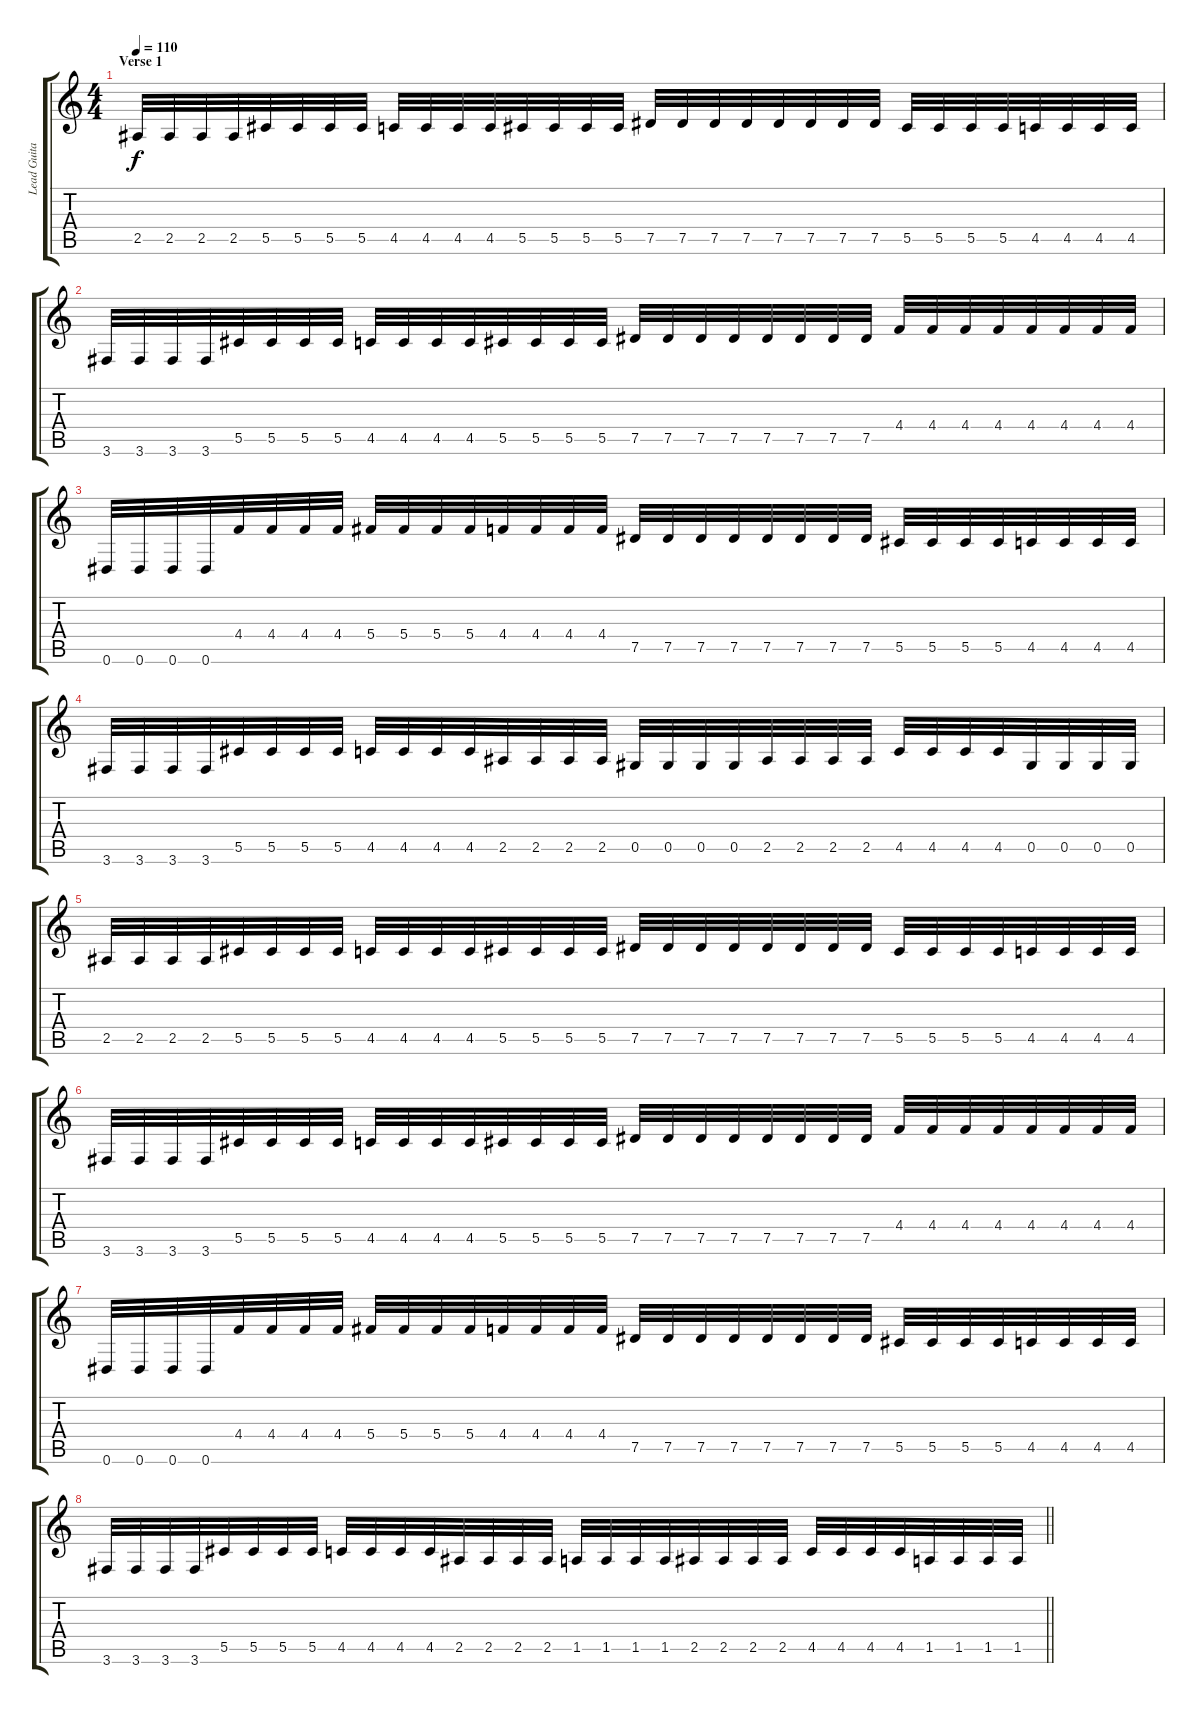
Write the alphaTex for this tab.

\track ("Lead Guitar - Riku" "Lead Guita") {instrument distortionguitar}
\staff {score tabs}
\tuning (Eb4 Bb3 Gb3 Db3 Ab2 Eb2) {hide}
\ts (4 4)
\section ("" "Verse 1")
\tempo 110
\clef g2
\ks c
2.5.32{dy f} 2.5.32 2.5.32 2.5.32 5.5.32 5.5.32 5.5.32 5.5.32 4.5.32 4.5.32 4.5.32 4.5.32 5.5.32 5.5.32 5.5.32 5.5.32 7.5.32 7.5.32 7.5.32 7.5.32 7.5.32 7.5.32 7.5.32 7.5.32 5.5.32 5.5.32 5.5.32 5.5.32 4.5.32 4.5.32 4.5.32 4.5.32 |
3.6.32 3.6.32 3.6.32 3.6.32 5.5.32 5.5.32 5.5.32 5.5.32 4.5.32 4.5.32 4.5.32 4.5.32 5.5.32 5.5.32 5.5.32 5.5.32 7.5.32 7.5.32 7.5.32 7.5.32 7.5.32 7.5.32 7.5.32 7.5.32 4.4.32 4.4.32 4.4.32 4.4.32 4.4.32 4.4.32 4.4.32 4.4.32 |
0.6.32 0.6.32 0.6.32 0.6.32 4.4.32 4.4.32 4.4.32 4.4.32 5.4.32 5.4.32 5.4.32 5.4.32 4.4.32 4.4.32 4.4.32 4.4.32 7.5.32 7.5.32 7.5.32 7.5.32 7.5.32 7.5.32 7.5.32 7.5.32 5.5.32 5.5.32 5.5.32 5.5.32 4.5.32 4.5.32 4.5.32 4.5.32 |
3.6.32 3.6.32 3.6.32 3.6.32 5.5.32 5.5.32 5.5.32 5.5.32 4.5.32 4.5.32 4.5.32 4.5.32 2.5.32 2.5.32 2.5.32 2.5.32 0.5.32 0.5.32 0.5.32 0.5.32 2.5.32 2.5.32 2.5.32 2.5.32 4.5.32 4.5.32 4.5.32 4.5.32 0.5.32 0.5.32 0.5.32 0.5.32 |
2.5.32 2.5.32 2.5.32 2.5.32 5.5.32 5.5.32 5.5.32 5.5.32 4.5.32 4.5.32 4.5.32 4.5.32 5.5.32 5.5.32 5.5.32 5.5.32 7.5.32 7.5.32 7.5.32 7.5.32 7.5.32 7.5.32 7.5.32 7.5.32 5.5.32 5.5.32 5.5.32 5.5.32 4.5.32 4.5.32 4.5.32 4.5.32 |
3.6.32 3.6.32 3.6.32 3.6.32 5.5.32 5.5.32 5.5.32 5.5.32 4.5.32 4.5.32 4.5.32 4.5.32 5.5.32 5.5.32 5.5.32 5.5.32 7.5.32 7.5.32 7.5.32 7.5.32 7.5.32 7.5.32 7.5.32 7.5.32 4.4.32 4.4.32 4.4.32 4.4.32 4.4.32 4.4.32 4.4.32 4.4.32 |
0.6.32 0.6.32 0.6.32 0.6.32 4.4.32 4.4.32 4.4.32 4.4.32 5.4.32 5.4.32 5.4.32 5.4.32 4.4.32 4.4.32 4.4.32 4.4.32 7.5.32 7.5.32 7.5.32 7.5.32 7.5.32 7.5.32 7.5.32 7.5.32 5.5.32 5.5.32 5.5.32 5.5.32 4.5.32 4.5.32 4.5.32 4.5.32 |
\barLineRight lightlight
3.6.32 3.6.32 3.6.32 3.6.32 5.5.32 5.5.32 5.5.32 5.5.32 4.5.32 4.5.32 4.5.32 4.5.32 2.5.32 2.5.32 2.5.32 2.5.32 1.5.32 1.5.32 1.5.32 1.5.32 2.5.32 2.5.32 2.5.32 2.5.32 4.5.32 4.5.32 4.5.32 4.5.32 1.5.32 1.5.32 1.5.32 1.5.32
